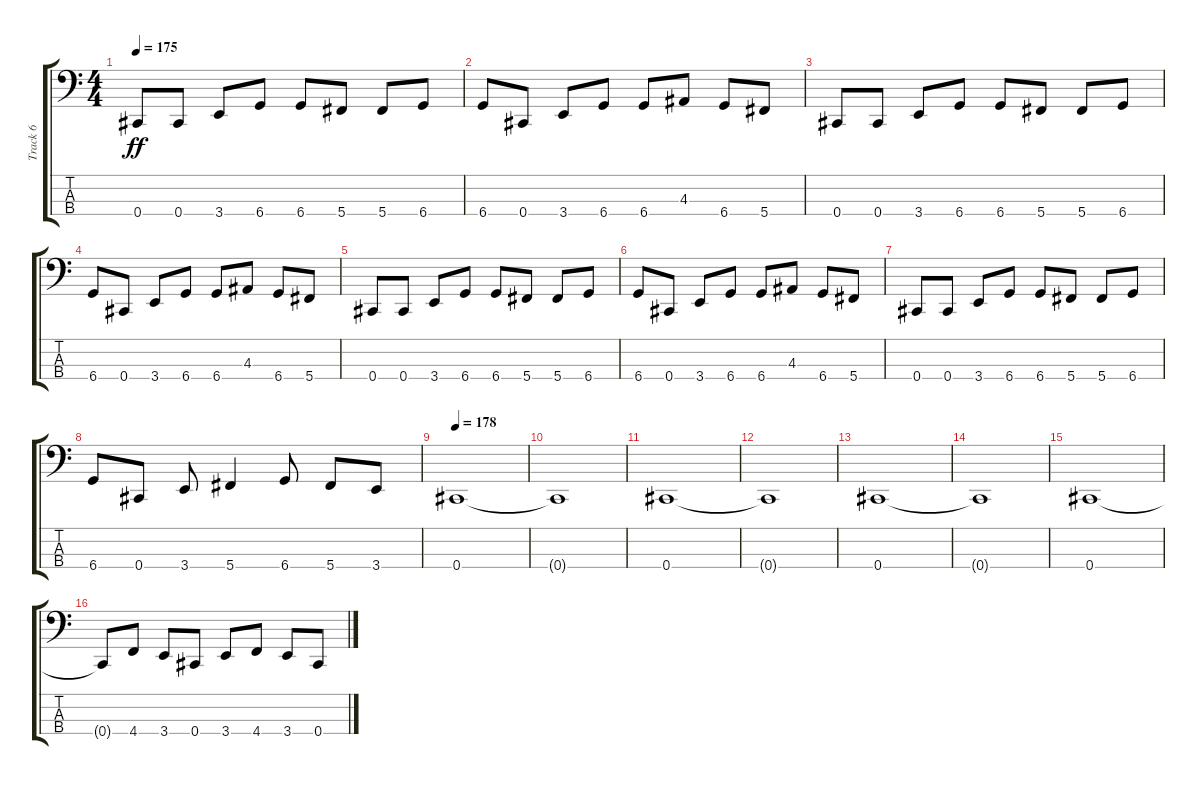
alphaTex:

\track ("Track 6" "Track 6") {instrument electricbasspick}
\staff {score tabs}
\tuning (E2 B1 Gb1 Db1) {hide}
\ts (4 4)
\tempo 175
\clef f4
\ks c
0.4.8{dy ff} 0.4.8 3.4.8 6.4.8 6.4.8 5.4.8 5.4.8 6.4.8 |
6.4.8 0.4.8 3.4.8 6.4.8 6.4.8 4.3.8 6.4.8 5.4.8 |
0.4.8 0.4.8 3.4.8 6.4.8 6.4.8 5.4.8 5.4.8 6.4.8 |
6.4.8 0.4.8 3.4.8 6.4.8 6.4.8 4.3.8 6.4.8 5.4.8 |
0.4.8 0.4.8 3.4.8 6.4.8 6.4.8 5.4.8 5.4.8 6.4.8 |
6.4.8 0.4.8 3.4.8 6.4.8 6.4.8 4.3.8 6.4.8 5.4.8 |
0.4.8 0.4.8 3.4.8 6.4.8 6.4.8 5.4.8 5.4.8 6.4.8 |
6.4.8 0.4.8 3.4.8 5.4.4 6.4.8 5.4.8 3.4.8 |
\tempo 178
0.4.1 |
0.4{t}.1 |
0.4.1 |
0.4{t}.1 |
0.4.1 |
0.4{t}.1 |
0.4.1 |
0.4{t}.8 4.4.8 3.4.8 0.4.8 3.4.8 4.4.8 3.4.8 0.4.8
